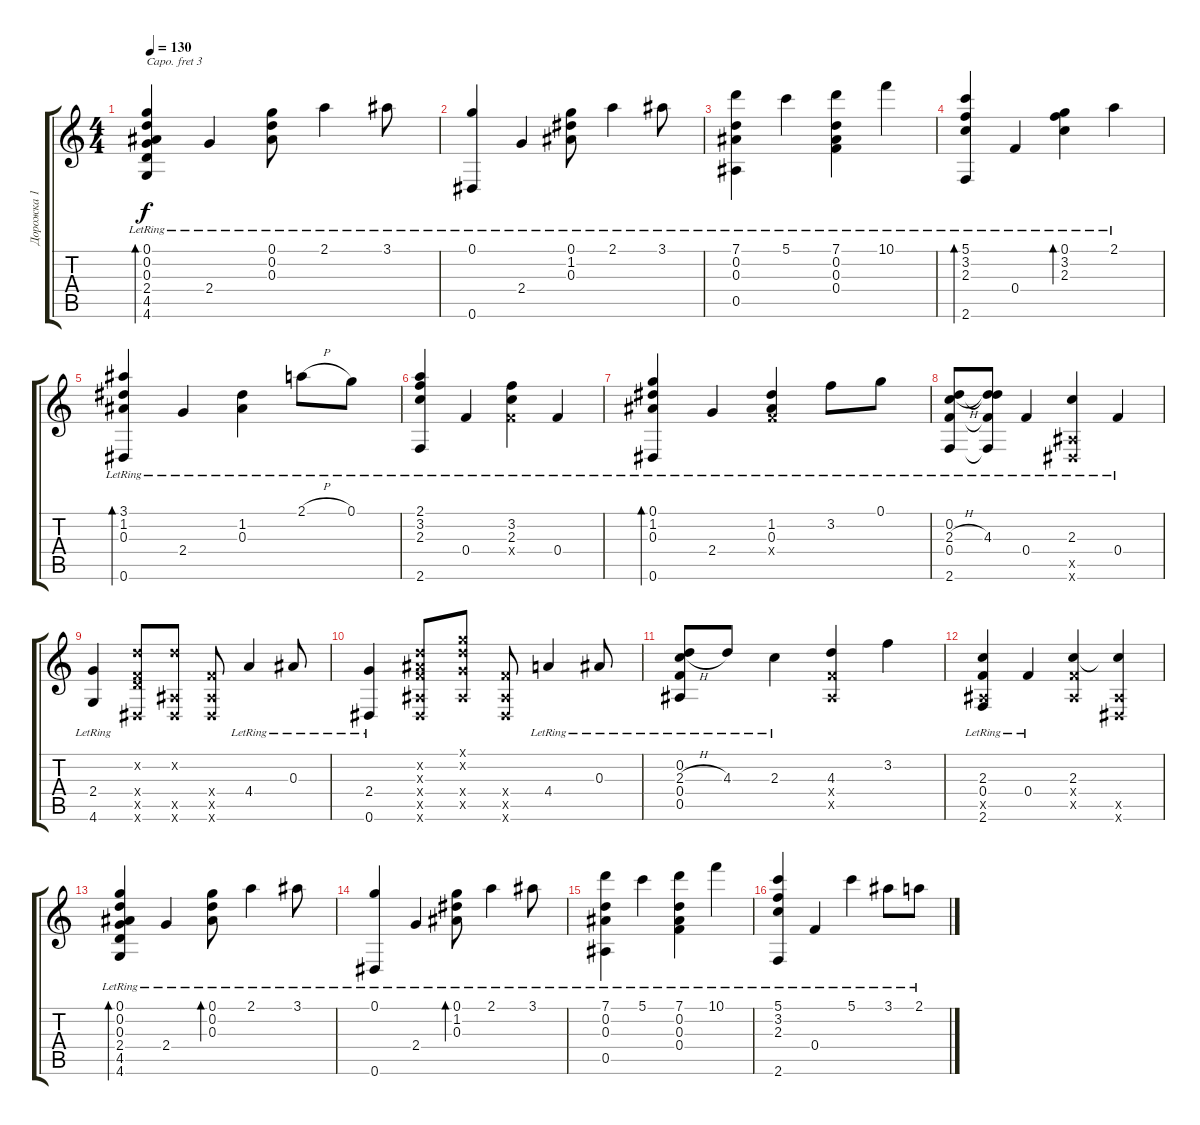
\track ("Дорожка 1" "Дорожка 1") {instrument acousticguitarsteel}
\staff {score tabs}
\capo 3
\tuning (E4 B3 G3 D3 G2 C2) {hide}
\ts (4 4)
\tempo 130
\clef g2
\ks c
(0.1{lr} 0.2{lr} 0.3{lr} 2.4{lr} 4.5{lr} 4.6{lr}).4{bd 60 dy f} 2.4{lr}.4 (0.1{lr} 0.2{lr} 0.3{lr}).8 2.1{lr}.4 3.1{lr}.8 |
(0.1{lr} 0.6{lr}).4 2.4{lr}.4 (0.1{lr} 1.2{lr} 0.3{lr}).8 2.1{lr}.4 3.1{lr}.8 |
(7.1{lr} 0.2{lr} 0.3{lr} 0.5{lr}).4 5.1{lr}.4 (7.1{lr} 0.2{lr} 0.3{lr} 0.4{lr}).4 10.1{lr}.4 |
(5.1{lr} 3.2{lr} 2.3{lr} 2.6{lr}).4{bd 240} 0.4{lr}.4 (0.1{lr} 3.2{lr} 2.3{lr}).4{bd 240} 2.1{lr}.4 |
(3.1{lr} 1.2{lr} 0.3{lr} 0.6{lr}).4{bd 240} 2.4{lr}.4 (1.2{lr} 0.3{lr}).4 2.1{h lr}.8 0.1{lr}.8 |
(2.1{lr} 3.2{lr} 2.3{lr} 2.6{lr}).4 0.4{lr}.4 (3.2{lr} 2.3{lr} 0.4{x}).4 0.4{lr}.4 |
(0.1{lr} 1.2{lr} 0.3{lr} 0.6{lr}).4{bd 240} 2.4{lr}.4 (1.2{lr} 0.3{lr} 0.4{x}).4 3.2{lr}.8 0.1{lr}.8 |
(0.2{lr} 2.3{h lr} 0.4{lr} 2.6{lr}).8 (0.2{t} 4.3{lr} 0.4{t} 2.6{t}).8 0.4{lr}.4 (2.3{lr} 0.5{x} 0.6{x}).4 0.4{lr}.4 |
(2.4{lr} 4.6{lr}).4 (0.2{x} 0.4{x} 4.5{x} 0.6{x}).8 (0.2{x} 0.5{x} 0.6{x}).8 (0.4{x} 0.5{x} 0.6{x}).8 4.4{lr}.4 0.3{lr}.8 |
(2.4{lr} 0.6{lr}).4 (0.2{x} 0.3{x} 0.4{x} 0.5{x} 0.6{x}).8 (0.1{x} 0.2{x} 2.4{x} 0.5{x}).8 (0.4{x} 0.5{x} 0.6{x}).8 4.4{lr}.4 0.3{lr}.8 |
(0.2{lr} 2.3{h lr} 0.4{lr} 0.5{lr}).8 4.3{lr}.8 2.3{lr}.4 (4.3 0.4{x} 0.5{x}).4 3.2.4 |
(2.3{lr} 0.4{lr} 0.5{x} 2.6{lr}).4 0.4{lr}.4 (2.3 0.4{x} 0.5{x}).4 (2.3{t} 0.5{x} 0.6{x}).4 |
(0.1{lr} 0.2{lr} 0.3{lr} 2.4{lr} 4.5{lr} 4.6{lr}).4{bd 60} 2.4{lr}.4 (0.1{lr} 0.2{lr} 0.3{lr}).8{bd 60} 2.1{lr}.4 3.1{lr}.8 |
(0.1{lr} 0.6{lr}).4 2.4{lr}.4 (0.1{lr} 1.2{lr} 0.3{lr}).8{bd 60} 2.1{lr}.4 3.1{lr}.8 |
(7.1{lr} 0.2{lr} 0.3{lr} 0.5{lr}).4 5.1{lr}.4 (7.1{lr} 0.2{lr} 0.3{lr} 0.4{lr}).4 10.1{lr}.4 |
(5.1{lr} 3.2{lr} 2.3{lr} 2.6{lr}).4 0.4{lr}.4 5.1{lr}.4 3.1{lr}.8 2.1{lr}.8
